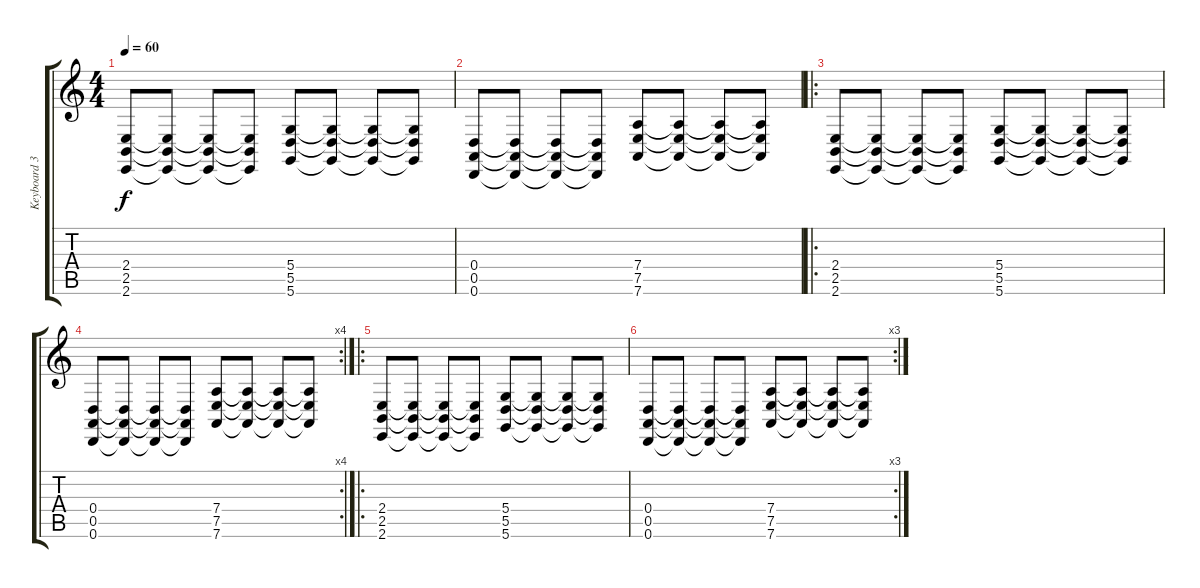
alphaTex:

\track ("Keyboard 3" "Keyboard 3") {instrument pad6metallic}
\staff {score tabs}
\tuning (E4 B3 G3 D3 A2 D2) {hide}
\ts (4 4)
\tempo 60
\clef g2
\ks c
(2.4 2.5 2.6).8{dy f} (2.4{t} 2.5{t} 2.6{t}).8 (2.4{t} 2.5{t} 2.6{t}).8 (2.4{t} 2.5{t} 2.6{t}).8 (5.4 5.5 5.6).8 (5.4{t} 5.5{t} 5.6{t}).8 (5.4{t} 5.5{t} 5.6{t}).8 (5.4{t} 5.5{t} 5.6{t}).8 |
(0.4 0.5 0.6).8 (0.4{t} 0.5{t} 0.6{t}).8 (0.4{t} 0.5{t} 0.6{t}).8 (0.4{t} 0.5{t} 0.6{t}).8 (7.4 7.5 7.6).8 (7.4{t} 7.5{t} 7.6{t}).8 (7.4{t} 7.5{t} 7.6{t}).8 (7.4{t} 7.5{t} 7.6{t}).8 |
\ro
(2.4 2.5 2.6).8 (2.4{t} 2.5{t} 2.6{t}).8 (2.4{t} 2.5{t} 2.6{t}).8 (2.4{t} 2.5{t} 2.6{t}).8 (5.4 5.5 5.6).8 (5.4{t} 5.5{t} 5.6{t}).8 (5.4{t} 5.5{t} 5.6{t}).8 (5.4{t} 5.5{t} 5.6{t}).8 |
\rc 4
(0.4 0.5 0.6).8 (0.4{t} 0.5{t} 0.6{t}).8 (0.4{t} 0.5{t} 0.6{t}).8 (0.4{t} 0.5{t} 0.6{t}).8 (7.4 7.5 7.6).8 (7.4{t} 7.5{t} 7.6{t}).8 (7.4{t} 7.5{t} 7.6{t}).8 (7.4{t} 7.5{t} 7.6{t}).8 |
\ro
(2.4 2.5 2.6).8 (2.4{t} 2.5{t} 2.6{t}).8 (2.4{t} 2.5{t} 2.6{t}).8 (2.4{t} 2.5{t} 2.6{t}).8 (5.4 5.5 5.6).8 (5.4{t} 5.5{t} 5.6{t}).8 (5.4{t} 5.5{t} 5.6{t}).8 (5.4{t} 5.5{t} 5.6{t}).8 |
\rc 3
(0.4 0.5 0.6).8 (0.4{t} 0.5{t} 0.6{t}).8 (0.4{t} 0.5{t} 0.6{t}).8 (0.4{t} 0.5{t} 0.6{t}).8 (7.4 7.5 7.6).8 (7.4{t} 7.5{t} 7.6{t}).8 (7.4{t} 7.5{t} 7.6{t}).8 (7.4{t} 7.5{t} 7.6{t}).8
